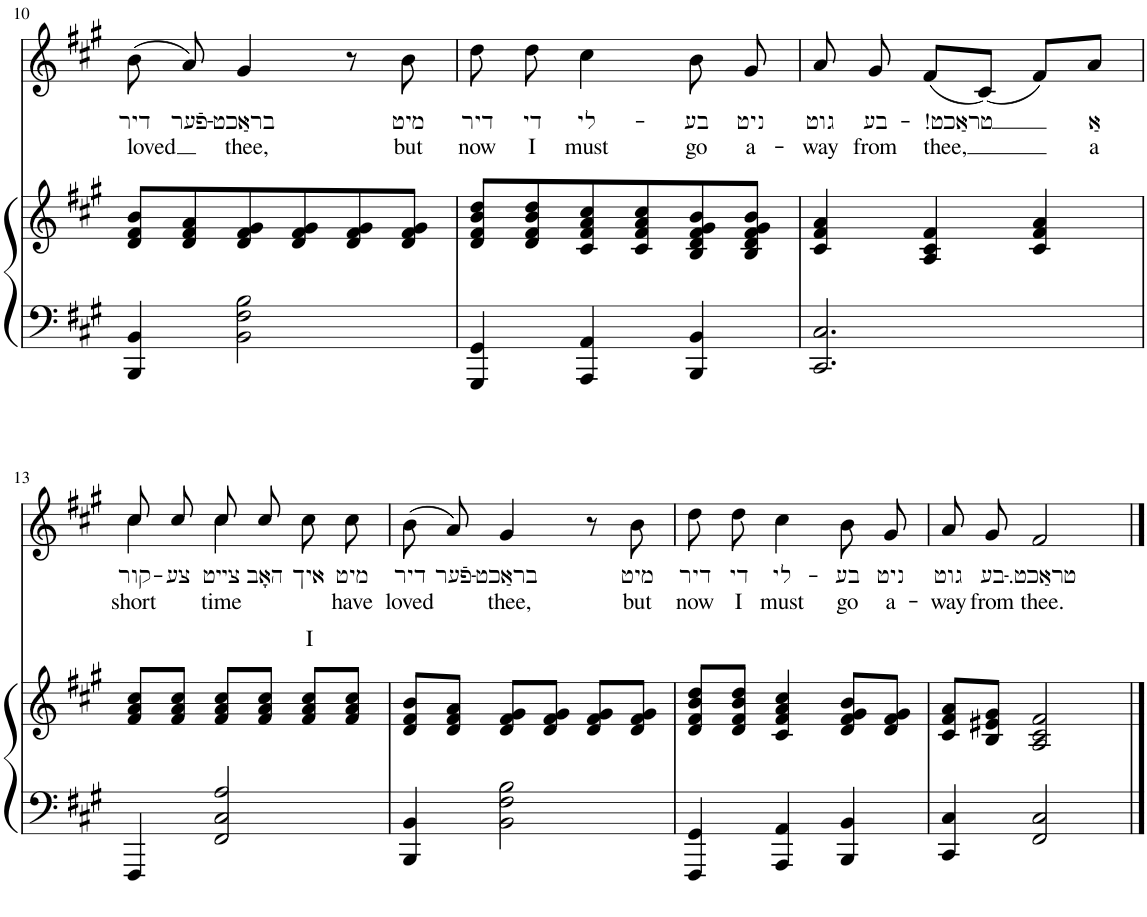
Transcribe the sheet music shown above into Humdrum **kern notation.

**kern	**kern	**kern	**text	**text
*part2	*part2	*part1	*part1	*part1
*staff3	*staff2	*staff1	*staff1	*staff1
*I"Klavier	*	*I"Piano	*	*
*	*	*I'Pno	*	*
!!LO:PB:g=z
*clefF4	*clefG2	*clefG2	*	*
*k[f#c#g#]	*k[f#c#g#]	*k[f#c#g#]	*	*
*M3/4	*M3/4	*M3/4	*	*
=10	=10	=10	=10	=10
!	!	!	!LO:LY:b	!LO:LY:b
4BBB/ 4BB/	8d/ 8f#/ 8b/L	(8b\	דיר	loved
!	!	!	!LO:LY:b	!
.	8d/ 8f#/ 8a/	8a/)	פֿער-	.
!	!	!	!LO:LY:b	!LO:LY:b
2BB\ 2F#\ 2B\	8d/ 8f#/ 8g#/	4g#/	-בראַכט	thee,
.	8d/ 8f#/ 8g#/	.	.	.
.	8d/ 8f#/ 8g#/	8r	.	.
!	!	!	!LO:LY:b	!LO:LY:b
.	8d/ 8f#/ 8g#/J	8b\	מיט	but
=11	=11	=11	=11	=11
!	!	!	!LO:LY:b	!LO:LY:b
4GGG#/ 4GG#/	8d/ 8f#/ 8b/ 8dd/L	8dd\	דיר	now
!	!	!	!LO:LY:b	!LO:LY:b
.	8d/ 8f#/ 8b/ 8dd/	8dd\	די	I
!	!	!	!LO:LY:b	!LO:LY:b
4AAA/ 4AA/	8c#/ 8f#/ 8a/ 8cc#/	4cc#\	לי-	must
.	8c#/ 8f#/ 8a/ 8cc#/	.	.	.
!	!	!	!LO:LY:b	!LO:LY:b
4BBB/ 4BB/	8B/ 8d/ 8f#/ 8g#/ 8b/	8b\	-בע	go
!	!	!	!LO:LY:b	!LO:LY:b
.	8B/ 8d/ 8f#/ 8g#/ 8b/J	8g#/	ניט	a-
=12	=12	=12	=12	=12
!	!	!	!LO:LY:b	!LO:LY:b
2.CC#/ 2.C#/	4c#/ 4f#/ 4a/	8a/	גוט	-way
!	!	!	!LO:LY:b	!LO:LY:b
.	.	8g#/	בע-	from
!	!	!	!LO:LY:b	!LO:LY:b
.	4A/ 4c#/ 4f#/	(8f#/L	-טראַכט!	thee,
.	.	(8c#/J)	.	.
.	4c#/ 4f#/ 4a/	8f#/L)	.	.
!	!	!	!LO:LY:b	!LO:LY:b
.	.	8a/J	אַ	a
!!LO:LB:g=z
=13	=13	=13	=13	=13
!	!	!	!LO:LY:b	!LO:LY:b
*	*	*^	*	*
4FFF#/	8f#/ 8a/ 8cc#/L	8cc#/	4cc#\	קור-	short
!	!	!	!	!LO:LY:b	!
.	8f#/ 8a/ 8cc#/J	8cc#/	.	-צע	.
!	!	!	!	!LO:LY:b	!LO:LY:b
2FF#/ 2C#/ 2A/	8f#/ 8a/ 8cc#/L	8cc#/	4cc#\	צײט	time
!	!	!	!	!LO:LY:b	!
.	8f#/ 8a/ 8cc#/J	8cc#/	.	האָב	.
!	!	!	!	!LO:LY:b	!LO:LY:b
.	8f#/ 8a/ 8cc#/L	8cc#\	4ryy	איך	I
!	!	!	!	!LO:LY:b	!LO:LY:b
.	8f#/ 8a/ 8cc#/J	8cc#\	.	מיט	have
*	*	*v	*v	*	*
=14	=14	=14	=14	=14
!	!	!	!LO:LY:b	!LO:LY:b
4BBB/ 4BB/	8d/ 8f#/ 8b/L	(8b\	דיר	loved
!	!	!	!LO:LY:b	!
.	8d/ 8f#/ 8a/J	8a/)	פֿער-	.
!	!	!	!LO:LY:b	!LO:LY:b
2BB\ 2F#\ 2B\	8d/ 8f#/ 8g#/L	4g#/	-בראַכט	thee,
.	8d/ 8f#/ 8g#/J	.	.	.
.	8d/ 8f#/ 8g#/L	8r	.	.
!	!	!	!LO:LY:b	!LO:LY:b
.	8d/ 8f#/ 8g#/J	8b\	מיט	but
=15	=15	=15	=15	=15
!	!	!	!LO:LY:b	!LO:LY:b
4FFF#/ 4GG#/	8d/ 8f#/ 8b/ 8dd/L	8dd\	דיר	now
!	!	!	!LO:LY:b	!LO:LY:b
.	8d/ 8f#/ 8b/ 8dd/J	8dd\	די	I
!	!	!	!LO:LY:b	!LO:LY:b
4AAA/ 4AA/	4c#/ 4f#/ 4a/ 4cc#/	4cc#\	לי-	must
!	!	!	!LO:LY:b	!LO:LY:b
4BBB/ 4BB/	8d/ 8f#/ 8g#/ 8b/L	8b\	-בע	go
!	!	!	!LO:LY:b	!LO:LY:b
.	8d/ 8f#/ 8g#/J	8g#/	ניט	a-
=16	=16	=16	=16	=16
!	!	!	!LO:LY:b	!LO:LY:b
4CC#/ 4C#/	8c#/ 8f#/ 8a/L	8a/	גוט	-way
!	!	!	!LO:LY:b	!LO:LY:b
.	8B/ 8e#X/ 8g#/J	8g#/	בע-	from
!	!	!	!LO:LY:b	!LO:LY:b
2FF#/ 2C#/	2A/ 2c#/ 2f#/	2f#/	-טראַכט.	thee.
==	==	==	==	==
*-	*-	*-	*-	*-
